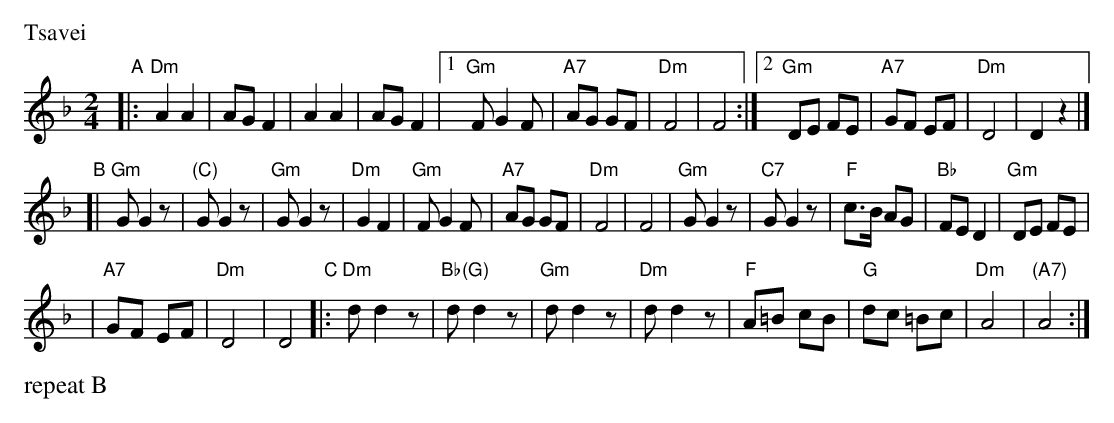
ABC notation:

X:1
M: 2/4
L: 1/8
P: Tsavei
K: Dm
"A"\
|:"Dm"A2 A2 | AG F2 \
| A2 A2 | AG F2 \
|1"Gm"F G2 F | "A7"AG GF \
| "Dm"F4 | F4 \
:|2 "Gm"DE FE | "A7"GF  EF \
| "Dm"D4 | D2 z2 |]
"B"\
[|"Gm"G G2 z| "(C)"G G2 z\
| "Gm"G G2 z| "Dm"G2 F2 \
| "Gm"F G2 F | "A7"AG GF \
| "Dm"F4 | F4 \
| "Gm"G G2 z| "C7"G G2 z\
| "F"c>B AG | "Bb"FE D2 \
| "Gm"DE FE |
| "A7"GF EF \
| "Dm"D4 | D4 \
"C"\
|: "Dm"d d2 z| "Bb(G)"d d2 z\
| "Gm"d d2 z| "Dm"d d2 z\
| "F"A=B cB | "G"dc =Bc \
| "Dm"A4 | "(A7)"A4 :|
